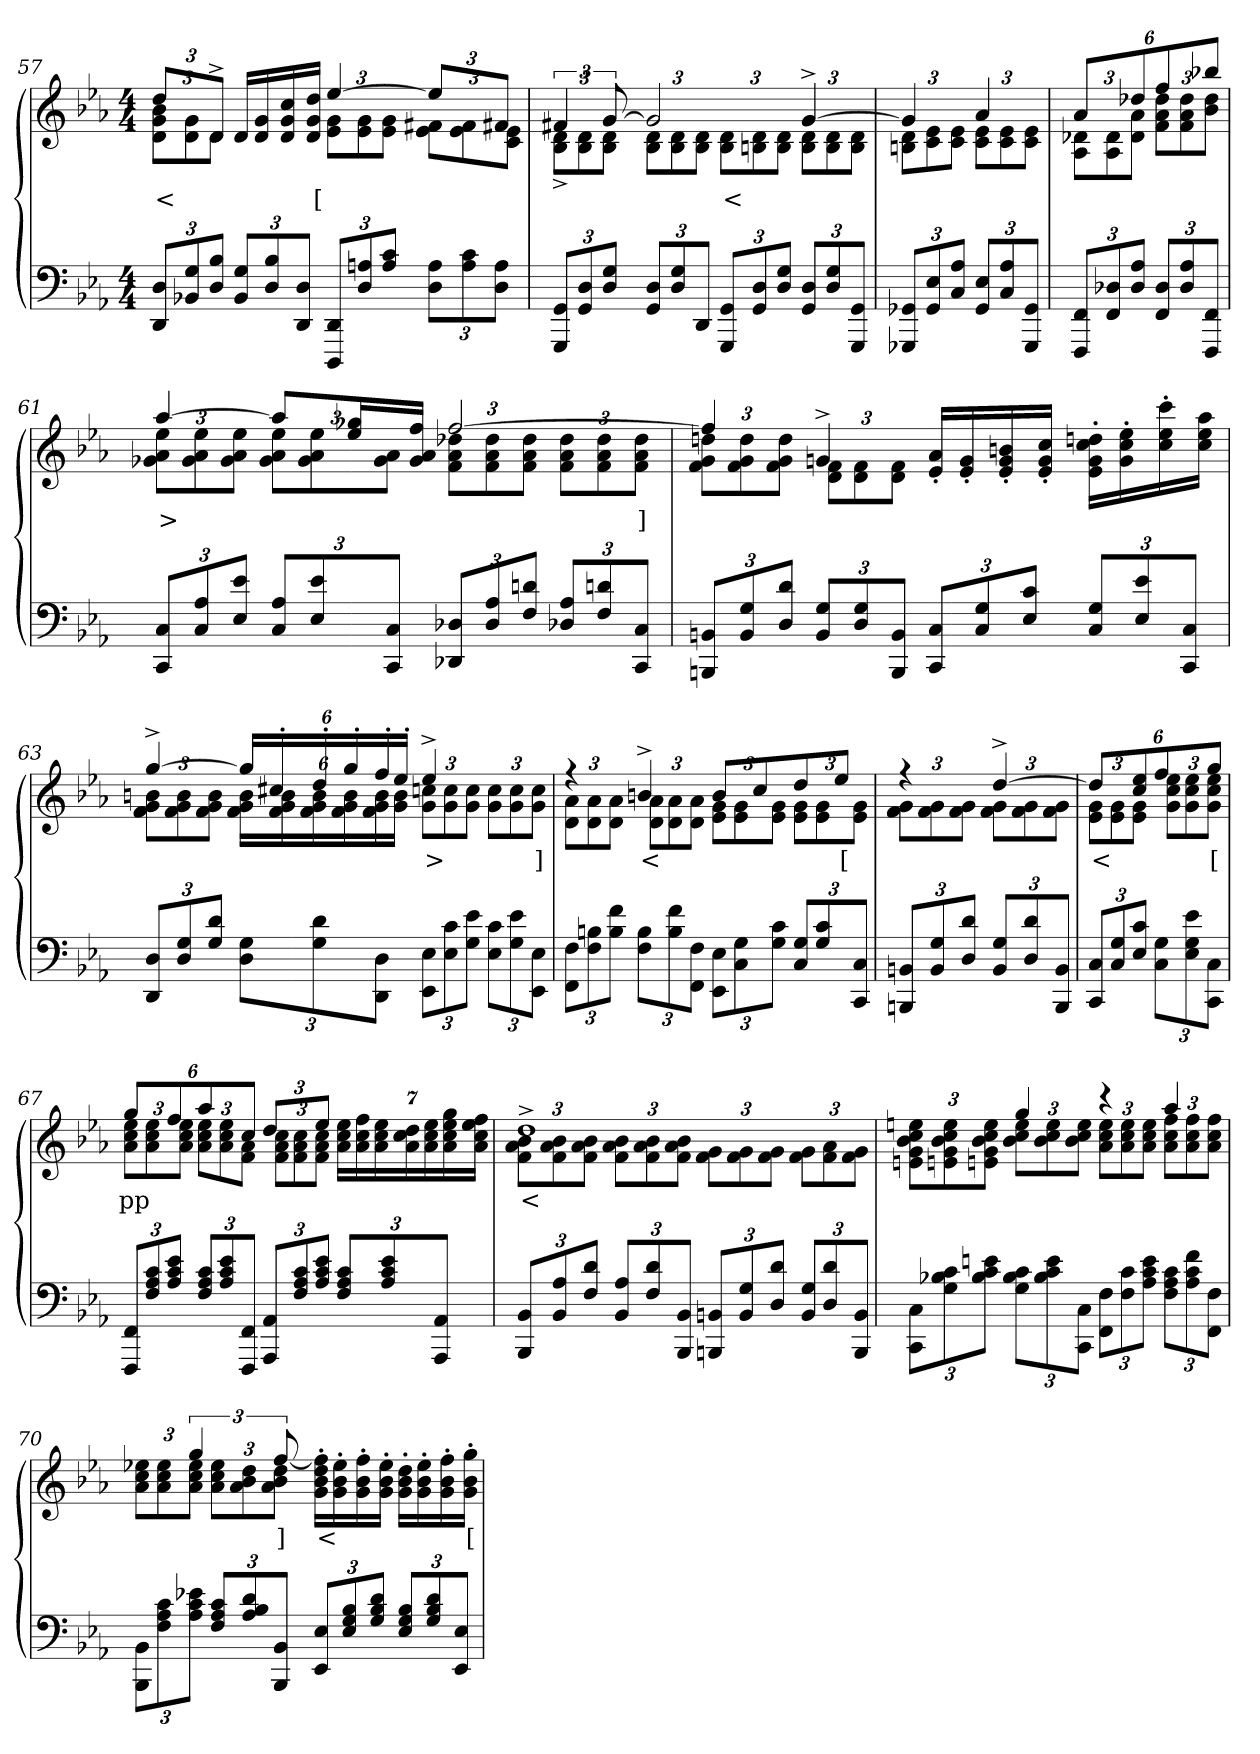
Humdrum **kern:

**kern	**kern	**text
*part2	*part1	*part1
*staff2	*staff1	*staff1
*clefF4	*clefG2	*
*k[b-e-a-]	*k[b-e-a-]	*
*M4/4	*M4/4	*
=57	=57	=57
*	*^	*
12D\ 12DD\L	12ddL	12b- 12g 12dL	<
12G 12BB-X/	12ryy	12g 12d	.
12B- 12DJ	12d^>J	12dJ	.
12G\ 12BB-\L	4ryy	16dLL	.
.	.	16g 16d	.
12B- 12D/	.	.	.
.	.	16cc 16g 16d	.
12D 12DDJ	.	.	.
.	.	16dd 16g 16dJJ	.
12DD\ 12DDD\L	[4ee-	12g 12e-L	[
12An 12D/	.	12g 12e-	.
12c 12AJ	.	12g 12e-J	.
12A 12DL	12ee-L]	12f# 12e-L	.
12c 12A	12ryy	12f# 12e-	.
12A 12DJ	12f#XJ	12e- 12cJ	.
=58	=58	=58	=58
12GG/ 12GGG/L	6f#X	12d^> 12B-^>L	.
12D 12GG	.	12d 12B-	.
12G 12DJ	[12g	12d 12B-J	.
12D\ 12GG\L	2g]	12d 12B-L	.
12G 12D/	.	12d 12B-	.
12DDJ	.	12d 12B-J	.
12GG\ 12GGG\L	.	12d 12B-L	<
12D 12GG	.	12d 12Bn	.
12G 12D/J	.	12d 12BJ	.
12D\ 12GG\L	[4g^>	12d\ 12B\L	.
12G 12D/	.	12d 12B	.
12GG 12GGGJ	.	12d 12BJ	.
=59	=59	=59	=59
12GG-X/ 12GGG-X/L	4gn]	12d 12BnL	.
12E- 12GG-	.	12e- 12c	.
12A- 12CJ	.	12e- 12cJ	.
12E-/ 12GG-/L	4a-	12e- 12cL	.
12A- 12C	.	12e- 12c	.
12GG- 12GGG-J	.	12e- 12cJ	.
=60	=60	=60	=60
12FF/ 12FFF/L	12a-L	12d- 12A-L	.
12D-X 12FF	12ryy	12d- 12A-	.
12A- 12D-J	12dd-X	12a- 12d-J	.
12D-/ 12FF/L	12ff	12dd- 12a- 12fL	.
12A- 12D-	12ryy	12dd- 12a- 12f	.
12FF 12FFFJ	12bb-XJ	12dd- 12b-J	.
=61	=61	=61	=61
12C 12CCL	[4aa-	12ee- 12a- 12g-L	>
12A- 12C/	.	12ee- 12a- 12g-	.
12e- 12E-J	.	12ee- 12a- 12g-J	.
12A- 12C/L	8aa-L]	12ee- 12a- 12g-L	.
12e- 12E-	.	12ee- 12a- 12g-	.
.	16gg-X 16ee-L	.	.
12C 12CCJ	.	12a- 12g-J	.
.	16ff 16a- 16g-JJ	.	.
12D-X 12DD-X/L	[2ff	12dd-X 12a- 12fL	.
12A- 12D-	.	12dd- 12a- 12f	.
12dn 12FJ	.	12dd- 12a- 12fJ	.
12A- 12D-X/L	.	12dd- 12a- 12fL	.
12dn 12F	.	12dd- 12a- 12f	.
12C 12CCJ	.	12dd- 12a- 12fJ	]
=62	=62	=62	=62
12BBn/ 12BBBn/L	4ff]	12ddn 12g 12fL	.
12G 12BB	.	12dd 12g 12f	.
12d 12DJ	.	12dd 12g 12fJ	.
12G/ 12BB/L	4gn^>	12f 12dL	.
12G 12D	.	12f 12d	.
12BB 12BBBJ	.	12f 12dJ	.
12C 12CC/L	16a-/'> 16e-/'>LL	2ryy	.
.	16g'> 16e-'>	.	.
12G 12C/	.	.	.
.	16bn'> 16g'> 16e-'>	.	.
12c 12E-/J	.	.	.
.	16cc'> 16g'> 16e-'>JJ	.	.
12G 12C/L	16ddn\'> 16cc\'> 16g\'> 16e-\'>LL	.	.
.	16ee-'> 16cc'> 16g'>	.	.
12e- 12E-	.	.	.
.	16ccc'> 16ee-'> 16cc'>	.	.
12C 12CCJ	.	.	.
.	16aa- 16ee- 16ccJJ	.	.
=63	=63	=63	=63
12D 12DD/L	[4gg^>	12bn 12g 12fL	.
12G 12D	.	12b 12g 12f	.
12d 12GJ	.	12b 12g 12fJ	.
12G 12DL	24gg/LL]	24b\ 24g\ 24f\LL	.
.	24cc#X'>	24b 24g 24f	.
12d 12G	24dd'>	24b 24g 24f	.
.	24gg'>	24b 24g 24f	.
12D 12DDJ	24ff'>	24b 24g 24f	.
.	24ee-'>JJ	24b 24gJJ	.
12E- 12EE-L	4ee-^>	12ccn 12gL	>
12c 12E-	.	12cc 12g	.
12e- 12GJ	.	12cc 12gJ	.
12c 12E-L	4ryy	12cc\ 12g\L	.
12e- 12G	.	12cc 12g	.
12E- 12EE-J	.	12cc 12gJ	]
=64	=64	=64	=64
12F 12FFL	4r	12a- 12dL	.
12Bn 12F	.	12a- 12d	.
12f 12BJ	.	12a- 12dJ	.
12B 12FL	4bn^>	12a- 12dL	<
12f 12B	.	12a- 12d	.
12F 12FFJ	.	12a- 12dJ	.
12E- 12EE-L	8bL	12g 12e-L	.
12G 12C	.	12g 12e-	.
.	8cc	.	.
12c 12GJ	.	12g 12e-J	.
12G 12CL	8dd	12g 12e-L	.
12c 12G	.	12g 12e-	.
.	8ee-J	.	.
12C 12CCJ	.	12g 12e-J	[
=65	=65	=65	=65
12BBn/ 12BBBn/L	4r	12g 12fL	.
12G 12BB	.	12g 12f	.
12d 12DJ	.	12g 12fJ	.
12G/ 12BB/L	[4dd^>	12g 12fL	.
12d 12D	.	12g 12f	.
12BB 12BBBJ	.	12g 12fJ	.
=66	=66	=66	=66
12C 12CC/L	12ddL]	12g 12e-L	<
12G 12C	12ryy	12g 12e-	.
12c 12E-J	12ee- 12cc	12g 12e-J	.
12G 12CL	12ff	12ee- 12cc 12gL	.
12e- 12G 12E-	12ryy	12ee- 12cc 12g	.
12C 12CCJ	12ggJ	12ee- 12cc 12gJ	[
=67	=67	=67	=67
12FF 12FFFL	12gg/L	12ee- 12cc 12a-L	pp
12c 12A- 12F/	12ryy	12ee- 12cc 12a-	.
12e- 12c 12A-J	12ff	12ee- 12cc 12a-J	.
12c 12A- 12F/L	12aa-	12ee- 12cc 12a-L	.
12e- 12c 12A-	12ryy	12ee- 12cc 12a-	.
12FF 12FFFJ	12ccJ	12a- 12fJ	.
12AA- 12AAA-/L	12ddL	12cc 12a- 12fL	.
12c 12A- 12F/	12ryy	12cc 12a- 12f	.
12e- 12c 12A-J	12ee-J	12cc 12a- 12fJ	.
12c 12A- 12F/L	28ee-\ 28cc\ 28a-\LL	4ryy	.
.	28ff 28cc 28a-	.	.
.	28ee- 28cc 28a-	.	.
12e- 12c 12A-	.	.	.
.	28dd 28cc 28a-	.	.
.	28ee- 28cc 28a-	.	.
12AA- 12AAA-J	.	.	.
.	28gg 28ee- 28cc 28a-	.	.
.	28ff 28ee- 28cc 28a-JJ	.	.
=68	=68	=68	=68
12BB- 12BBB-/L	1dd^>	12b- 12a- 12fL	<
12A- 12BB-	.	12b- 12a- 12f	.
12d 12FJ	.	12b- 12a- 12fJ	.
12A- 12BB-/L	.	12b- 12a- 12fL	.
12d 12F	.	12b- 12a- 12f	.
12BB- 12BBB-J	.	12b- 12a- 12fJ	.
12BBn/ 12BBBn/L	.	12g 12fL	.
12G 12BB	.	12g 12f	.
12d 12DJ	.	12g 12fJ	.
12G/ 12BB/L	.	12g 12fL	.
12d 12D	.	12a- 12f	.
12BB 12BBBJ	.	12g 12fJ	.
=69	=69	=69	=69
12C 12CCL	4ryy	12een 12cc 12b- 12g 12en\L	.
12c 12B-X 12G	.	12ee 12cc 12b- 12g 12en	.
12en 12c 12B-J	.	12ee 12cc 12b- 12g 12enJ	.
12c 12B- 12GL	4gg	12ee 12cc 12b-L	.
12e 12c 12B-	.	12ee 12cc 12b-	.
12C 12CCJ	.	12ee 12cc 12b-J	.
12F 12FFL	4r	12ee 12cc 12a-L	.
12c 12F	.	12ee 12cc 12a-	.
12e 12c 12A-J	.	12ee 12cc 12a-J	.
12c 12A- 12FL	4aa-	12ff 12cc 12a-L	.
12f 12c 12A-	.	12ff 12cc 12a-	.
12F 12FFJ	.	12ff 12cc 12a-J	.
=70	=70	=70	=70
12BB- 12BBB-L	12ee-X\ 12cc\ 12a-\L	6ryy	.
12c 12A- 12F	12ee- 12cc 12a-	.	.
12e-X 12c 12A-J	12ee- 12cc 12a-J	6gg/	.
12c 12A- 12F/L	12ee-\ 12cc\ 12a-\L	.	.
12d 12B- 12A-	12dd 12b- 12a-	12ryy	.
12BB- 12BBB-J	12dd 12b- 12a-J	[12ff/	]
12E-/ 12EE-L	2ryy	16ff\]'> 16dd\'> 16b-\'> 16g\'>LL	<
.	.	16ee-'> 16b-'> 16g'>	.
12B- 12G 12E-	.	.	.
.	.	16ff'> 16b-'> 16g'>	.
12d 12B- 12GJ	.	.	.
.	.	16ee-'> 16b-'> 16g'>JJ	.
12B-/ 12G 12E-L	.	16dd\'> 16b-\'> 16g\'>LL	.
.	.	16ee-'> 16b-'> 16g'>	.
12d 12B- 12G	.	.	.
.	.	16ff'> 16b-'> 16g'>	.
12E- 12EE-J	.	.	.
.	.	16gg'> 16b-'> 16g'>JJ	[
*	*v	*v	*
=	=	=
*-	*-	*-
